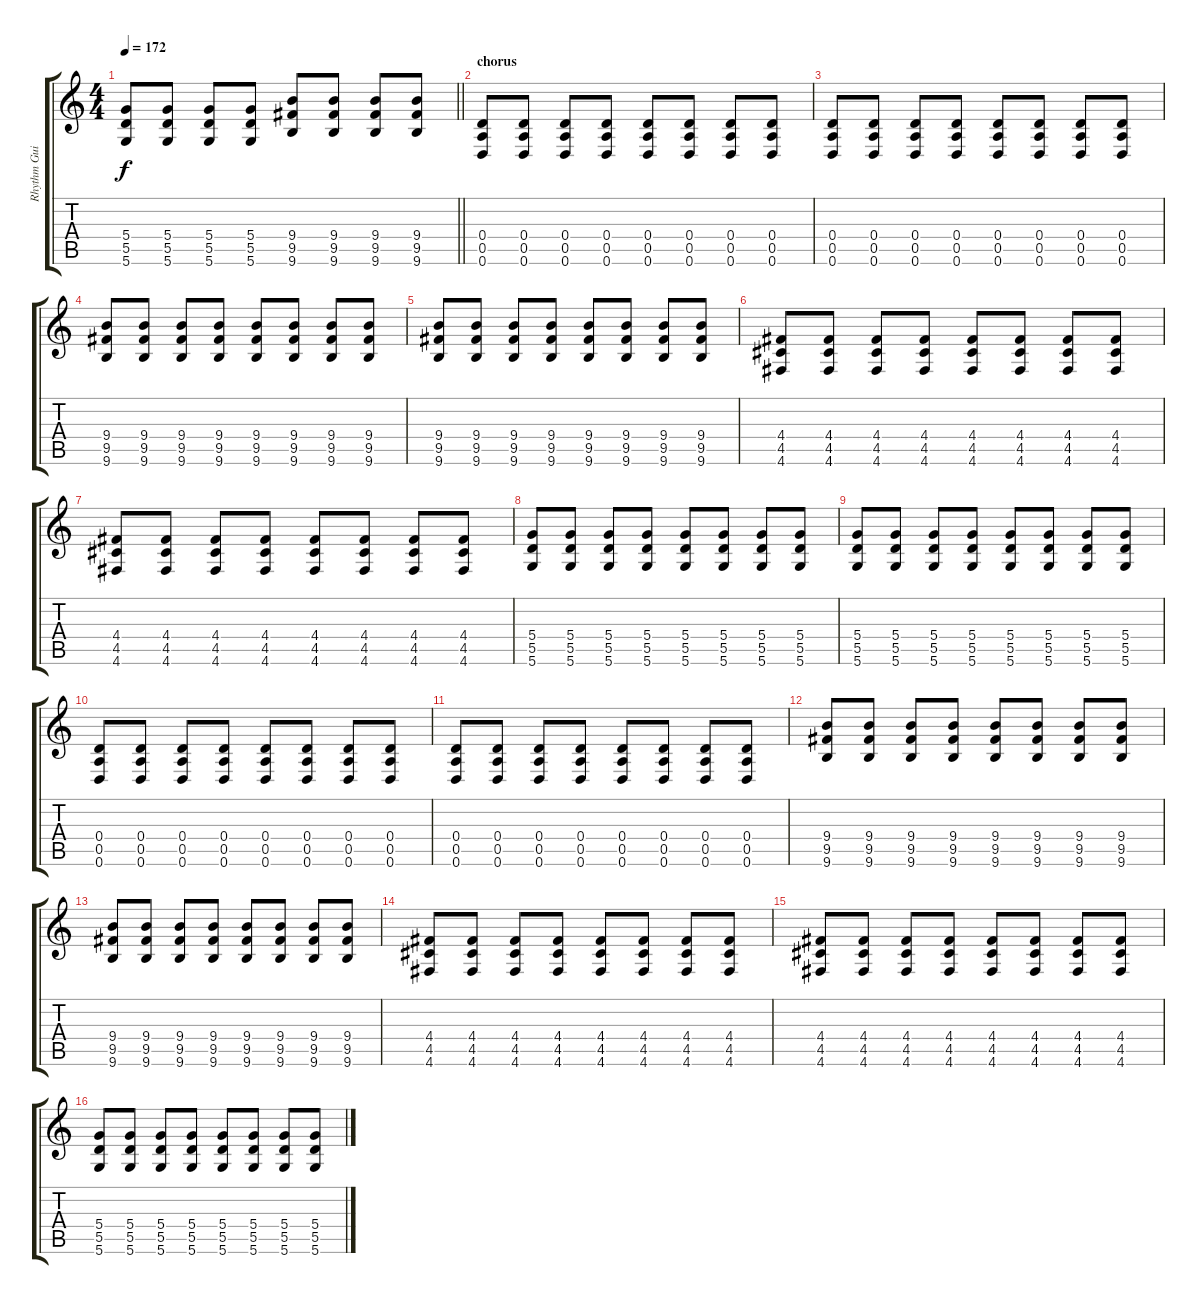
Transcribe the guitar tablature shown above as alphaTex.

\track ("Rhythm Guitar" "Rhythm Gui") {instrument distortionguitar}
\staff {score tabs}
\tuning (E4 B3 G3 D3 A2 D2) {hide}
\ts (4 4)
\tempo 172
\clef g2
\barLineRight lightlight
\ks c
(5.4 5.5 5.6).8{dy f} (5.4 5.5 5.6).8 (5.4 5.5 5.6).8 (5.4 5.5 5.6).8 (9.4 9.5 9.6).8 (9.4 9.5 9.6).8 (9.4 9.5 9.6).8 (9.4 9.5 9.6).8 |
\section ("" "chorus")
(0.4 0.5 0.6).8 (0.4 0.5 0.6).8 (0.4 0.5 0.6).8 (0.4 0.5 0.6).8 (0.4 0.5 0.6).8 (0.4 0.5 0.6).8 (0.4 0.5 0.6).8 (0.4 0.5 0.6).8 |
(0.4 0.5 0.6).8 (0.4 0.5 0.6).8 (0.4 0.5 0.6).8 (0.4 0.5 0.6).8 (0.4 0.5 0.6).8 (0.4 0.5 0.6).8 (0.4 0.5 0.6).8 (0.4 0.5 0.6).8 |
(9.4 9.5 9.6).8 (9.4 9.5 9.6).8 (9.4 9.5 9.6).8 (9.4 9.5 9.6).8 (9.4 9.5 9.6).8 (9.4 9.5 9.6).8 (9.4 9.5 9.6).8 (9.4 9.5 9.6).8 |
(9.4 9.5 9.6).8 (9.4 9.5 9.6).8 (9.4 9.5 9.6).8 (9.4 9.5 9.6).8 (9.4 9.5 9.6).8 (9.4 9.5 9.6).8 (9.4 9.5 9.6).8 (9.4 9.5 9.6).8 |
(4.4 4.5 4.6).8 (4.4 4.5 4.6).8 (4.4 4.5 4.6).8 (4.4 4.5 4.6).8 (4.4 4.5 4.6).8 (4.4 4.5 4.6).8 (4.4 4.5 4.6).8 (4.4 4.5 4.6).8 |
(4.4 4.5 4.6).8 (4.4 4.5 4.6).8 (4.4 4.5 4.6).8 (4.4 4.5 4.6).8 (4.4 4.5 4.6).8 (4.4 4.5 4.6).8 (4.4 4.5 4.6).8 (4.4 4.5 4.6).8 |
(5.4 5.5 5.6).8 (5.4 5.5 5.6).8 (5.4 5.5 5.6).8 (5.4 5.5 5.6).8 (5.4 5.5 5.6).8 (5.4 5.5 5.6).8 (5.4 5.5 5.6).8 (5.4 5.5 5.6).8 |
(5.4 5.5 5.6).8 (5.4 5.5 5.6).8 (5.4 5.5 5.6).8 (5.4 5.5 5.6).8 (5.4 5.5 5.6).8 (5.4 5.5 5.6).8 (5.4 5.5 5.6).8 (5.4 5.5 5.6).8 |
(0.4 0.5 0.6).8 (0.4 0.5 0.6).8 (0.4 0.5 0.6).8 (0.4 0.5 0.6).8 (0.4 0.5 0.6).8 (0.4 0.5 0.6).8 (0.4 0.5 0.6).8 (0.4 0.5 0.6).8 |
(0.4 0.5 0.6).8 (0.4 0.5 0.6).8 (0.4 0.5 0.6).8 (0.4 0.5 0.6).8 (0.4 0.5 0.6).8 (0.4 0.5 0.6).8 (0.4 0.5 0.6).8 (0.4 0.5 0.6).8 |
(9.4 9.5 9.6).8 (9.4 9.5 9.6).8 (9.4 9.5 9.6).8 (9.4 9.5 9.6).8 (9.4 9.5 9.6).8 (9.4 9.5 9.6).8 (9.4 9.5 9.6).8 (9.4 9.5 9.6).8 |
(9.4 9.5 9.6).8 (9.4 9.5 9.6).8 (9.4 9.5 9.6).8 (9.4 9.5 9.6).8 (9.4 9.5 9.6).8 (9.4 9.5 9.6).8 (9.4 9.5 9.6).8 (9.4 9.5 9.6).8 |
(4.4 4.5 4.6).8 (4.4 4.5 4.6).8 (4.4 4.5 4.6).8 (4.4 4.5 4.6).8 (4.4 4.5 4.6).8 (4.4 4.5 4.6).8 (4.4 4.5 4.6).8 (4.4 4.5 4.6).8 |
(4.4 4.5 4.6).8 (4.4 4.5 4.6).8 (4.4 4.5 4.6).8 (4.4 4.5 4.6).8 (4.4 4.5 4.6).8 (4.4 4.5 4.6).8 (4.4 4.5 4.6).8 (4.4 4.5 4.6).8 |
(5.4 5.5 5.6).8 (5.4 5.5 5.6).8 (5.4 5.5 5.6).8 (5.4 5.5 5.6).8 (5.4 5.5 5.6).8 (5.4 5.5 5.6).8 (5.4 5.5 5.6).8 (5.4 5.5 5.6).8
